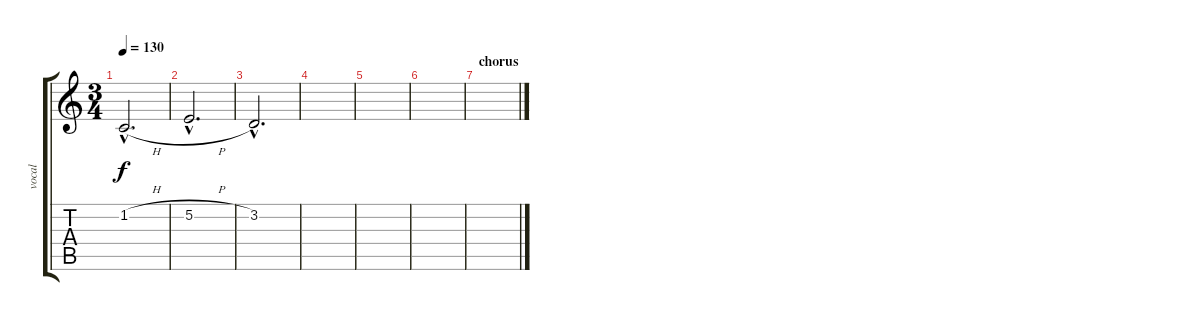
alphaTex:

\track ("vocal" "vocal") {instrument violin}
\staff {score tabs}
\tuning (E4 B3 G3 D3 A2 E2) {hide}
\ts (3 4)
\tempo 130
\clef g2
\ks c
1.2{h hac}.2{d dy f} |
5.2{h hac}.2{d} |
3.2{hac}.2{d} |
|
|
|
\section ("" "chorus")
